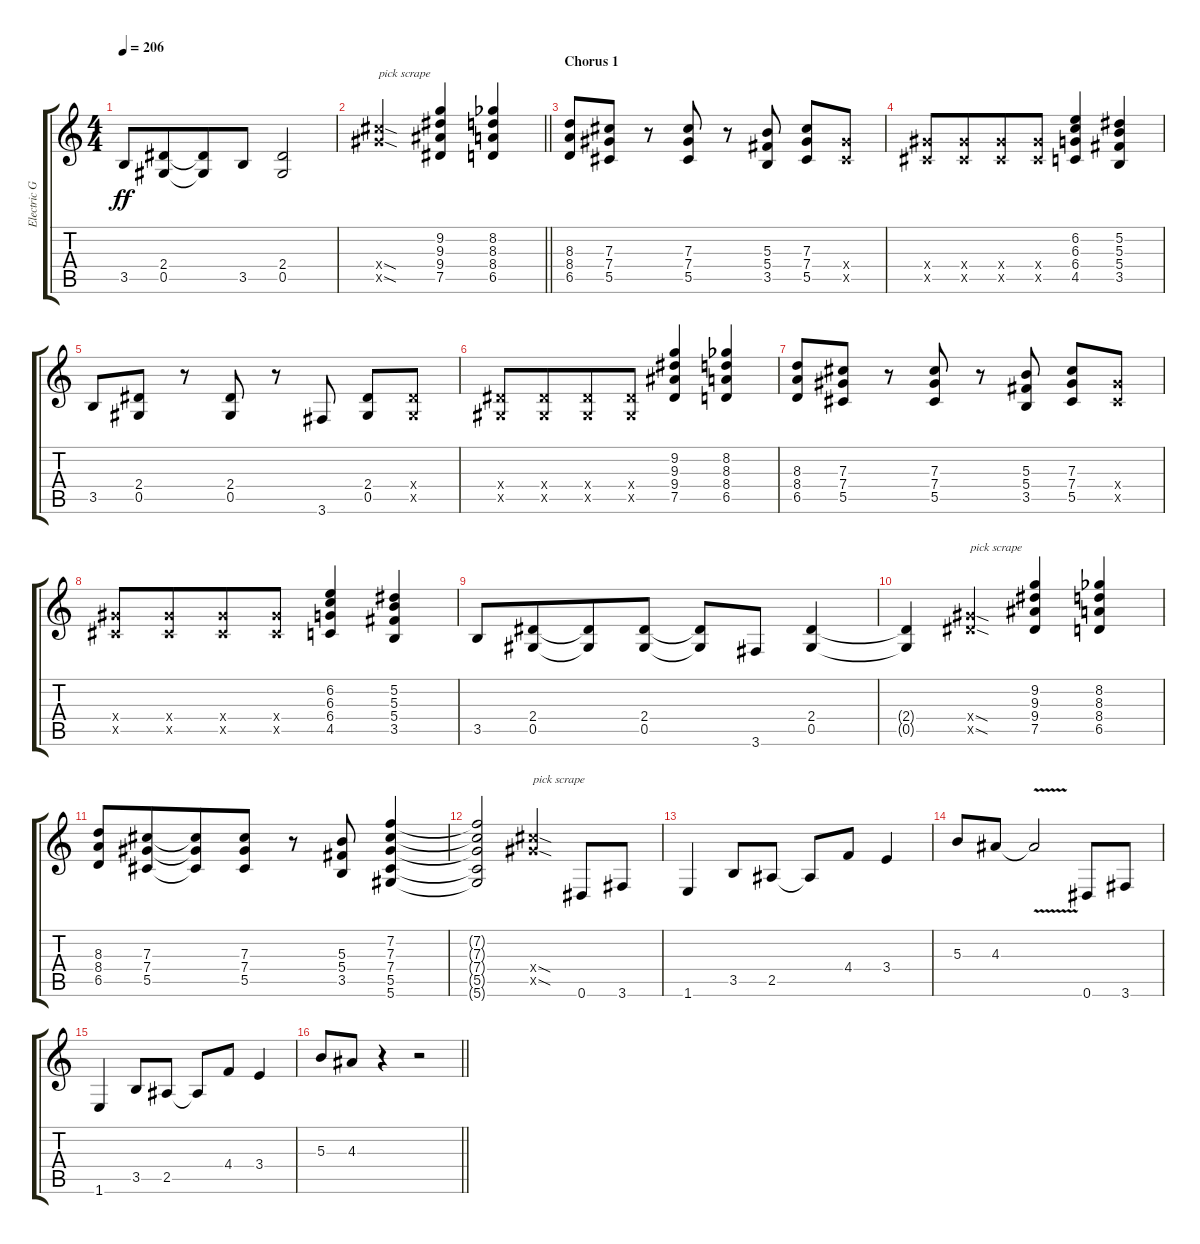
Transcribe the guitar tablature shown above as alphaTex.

\track ("Electric Guitar" "Electric G") {instrument distortionguitar}
\staff {score tabs}
\tuning (Eb4 Bb3 Gb3 Db3 Ab2 Eb2) {hide}
\ts (4 4)
\tempo 206
\clef g2
\ks c
3.5.8{dy ff} (2.4 0.5).8{beam merge} (2.4{t} 0.5{t}).8 3.5.8 (2.4 0.5).2 |
\barLineRight lightlight
(12.4{sod x} 12.5{sod x}).2{txt "pick scrape" beam Up} (9.2 9.3 9.4 7.5).4{beam Up} (8.2{acc b} 8.3 8.4 6.5).4{beam Up} |
\section ("" "Chorus 1")
(8.3 8.4 6.5).8 (7.3 7.4 5.5).8 r.8 (7.3 7.4 5.5).8 r.8 (5.3 5.4 3.5).8 (7.3 7.4 5.5).8 (7.4{x} 5.5{x}).8 |
(7.4{x} 5.5{x}).8 (7.4{x} 5.5{x}).8{beam merge} (7.4{x} 5.5{x}).8 (7.4{x} 5.5{x}).8 (6.2 6.3 6.4 4.5).4 (5.2 5.3 5.4 3.5).4 |
3.5.8 (2.4 0.5).8 r.8 (2.4 0.5).8 r.8 3.6.8 (2.4 0.5).8 (2.4{x} 0.5{x}).8 |
(2.4{x} 0.5{x}).8 (2.4{x} 0.5{x}).8{beam merge} (2.4{x} 0.5{x}).8 (2.4{x} 0.5{x}).8 (9.2 9.3 9.4 7.5).4{beam Up} (8.2{acc b} 8.3 8.4 6.5).4{beam Up} |
(8.3 8.4 6.5).8 (7.3 7.4 5.5).8 r.8 (7.3 7.4 5.5).8 r.8 (5.3 5.4 3.5).8 (7.3 7.4 5.5).8 (7.4{x} 5.5{x}).8 |
(7.4{x} 5.5{x}).8 (7.4{x} 5.5{x}).8{beam merge} (7.4{x} 5.5{x}).8 (7.4{x} 5.5{x}).8 (6.2 6.3 6.4 4.5).4 (5.2 5.3 5.4 3.5).4 |
3.5.8 (2.4 0.5).8{beam merge} (2.4{t} 0.5{t}).8 (2.4 0.5).8 (2.4{t} 0.5{t}).8 3.6.8 (2.4 0.5).4 |
(2.4{t} 0.5{t}).4 (2.4{sod x} 12.5{sod x}).4{txt "pick scrape"} (9.2 9.3 9.4 7.5).4{beam Up} (8.2{acc b} 8.3 8.4 6.5).4{beam Up} |
(8.3 8.4 6.5).8 (7.3 7.4 5.5).8{beam merge} (7.3{t} 7.4{t} 5.5{t}).8 (7.3 7.4 5.5).8 r.8 (5.3 5.4 3.5).8 (7.2 7.3 7.4 5.5 5.6).4 |
(7.2{t} 7.3{t} 7.4{t} 5.5{t} 5.6{t}).2 (12.4{sod x} 12.5{sod x}).4{txt "pick scrape" beam Up} 0.6.8 3.6.8 |
1.6.4 3.5.8 2.5.8 2.5{t}.8 4.4.8 3.4.4 |
5.3.8 4.3.8 4.3{v t}.2 0.6.8 3.6.8 |
1.6.4 3.5.8 2.5.8 2.5{t}.8 4.4.8 3.4.4 |
\barLineRight lightlight
5.3.8 4.3.8 r.4 r.2
